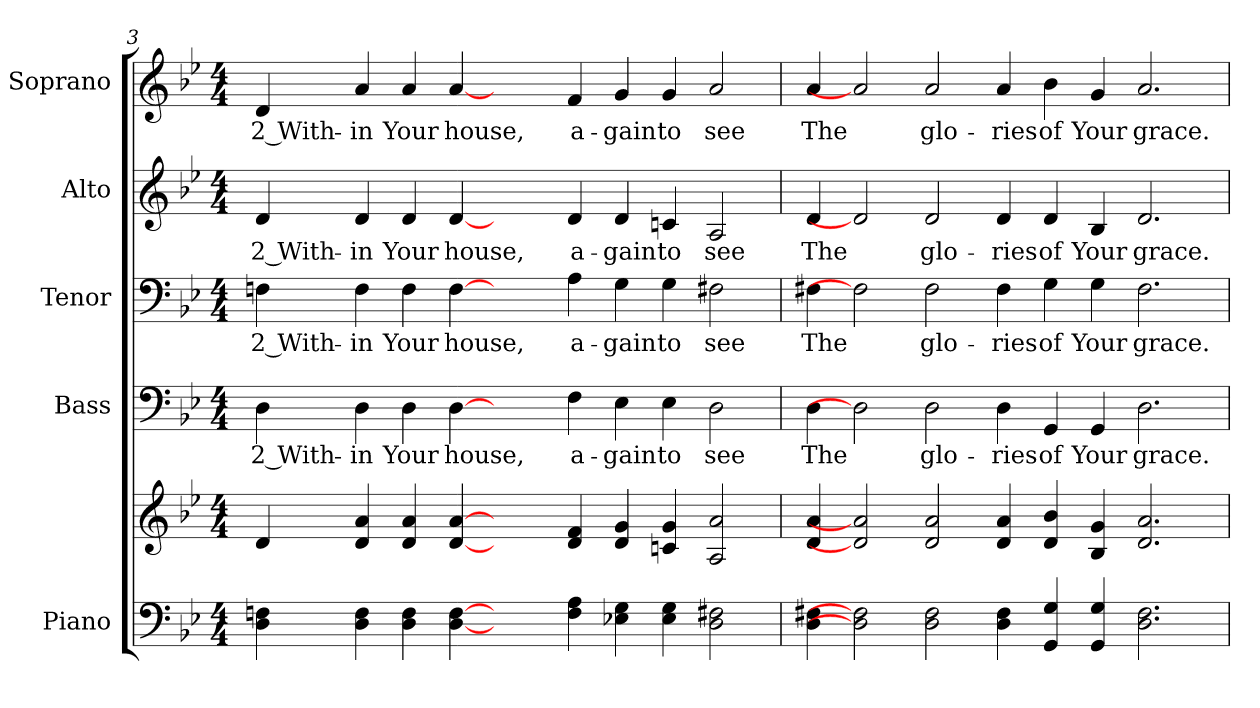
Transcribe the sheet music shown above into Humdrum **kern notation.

**kern	**kern	**kern	**text	**kern	**text	**kern	**text	**kern	**text
*part5	*part5	*part4	*part4	*part3	*part3	*part2	*part2	*part1	*part1
*staff6	*staff5	*staff4	*staff4	*staff3	*staff3	*staff2	*staff2	*staff1	*staff1
*I"Piano	*	*I"Bass	*	*I"Tenor	*	*I"Alto	*	*I"Soprano	*
*I'Pno.	*	*I'B.	*	*I'T.	*	*I'A.	*	*I'S.	*
!!LO:PB:g=z
*clefF4	*clefG2	*clefF4	*	*clefF4	*	*clefG2	*	*clefG2	*
*k[b-e-]	*k[b-e-]	*k[b-e-]	*	*k[b-e-]	*	*k[b-e-]	*	*k[b-e-]	*
*B-:	*B-:	*B-:	*	*B-:	*	*B-:	*	*B-:	*
*M4/4	*M4/4	*M4/4	*	*M4/4	*	*M4/4	*	*M4/4	*
=3	=3	=3	=3	=3	=3	=3	=3	=3	=3
!	!	!	!LO:LY:b:color=#000000	!	!	!	!	!	!
!	!	!	!	!	!LO:LY:b:color=#000000	!	!	!	!
!	!	!	!	!	!	!	!LO:LY:b:color=#000000	!	!
!	!	!	!	!	!	!	!	!	!LO:LY:b:color=#000000
4Di\ 4Fni	4di/	4Di\	2 With-	4Fni\	2 With-	4di/	2 With-	4di/	2 With-
!	!	!	!LO:LY:b:color=#000000	!	!	!	!	!	!
!	!	!	!	!	!LO:LY:b:color=#000000	!	!	!	!
!	!	!	!	!	!	!	!LO:LY:b:color=#000000	!	!
!	!	!	!	!	!	!	!	!	!LO:LY:b:color=#000000
4Di\ 4Fi	4di/ 4ai	4Di\	-in	4Fi\	-in	4di/	-in	4ai/	-in
!	!	!	!LO:LY:b:color=#000000	!	!	!	!	!	!
!	!	!	!	!	!LO:LY:b:color=#000000	!	!	!	!
!	!	!	!	!	!	!	!LO:LY:b:color=#000000	!	!
!	!	!	!	!	!	!	!	!	!LO:LY:b:color=#000000
4Di\ 4Fi	4di/ 4ai	4Di\	Your	4Fi\	Your	4di/	Your	4ai/	Your
!	!	!	!LO:LY:b:color=#000000	!	!	!	!	!	!
!	!	!	!	!	!LO:LY:b:color=#000000	!	!	!	!
!	!	!	!	!	!	!	!LO:LY:b:color=#000000	!	!
!	!	!	!	!	!	!	!	!	!LO:LY:b:color=#000000
[4Di\ [4Fi	[4di/ [4ai	[4Di\	house,	[4Fi\	house,	[4di/	house,	[4ai/	house,
2ryy	2ryy	2ryy	.	2ryy	.	2ryy	.	2ryy	.
!	!	!	!LO:LY:b:color=#000000	!	!	!	!	!	!
!	!	!	!	!	!LO:LY:b:color=#000000	!	!	!	!
!	!	!	!	!	!	!	!LO:LY:b:color=#000000	!	!
!	!	!	!	!	!	!	!	!	!LO:LY:b:color=#000000
4Fi\ 4Ai	4di/ 4fi	4Fi\	a-	4Ai\	a-	4di/	a-	4fi/	a-
!	!	!	!LO:LY:b:color=#000000	!	!	!	!	!	!
!	!	!	!	!	!LO:LY:b:color=#000000	!	!	!	!
!	!	!	!	!	!	!	!LO:LY:b:color=#000000	!	!
!	!	!	!	!	!	!	!	!	!LO:LY:b:color=#000000
4E-Xi\ 4Gi	4di/ 4gi	4E-i\	-gain	4Gi\	-gain	4di/	-gain	4gi/	-gain
!	!	!	!LO:LY:b:color=#000000	!	!	!	!	!	!
!	!	!	!	!	!LO:LY:b:color=#000000	!	!	!	!
!	!	!	!	!	!	!	!LO:LY:b:color=#000000	!	!
!	!	!	!	!	!	!	!	!	!LO:LY:b:color=#000000
4E-i\ 4Gi	4cni/ 4gi	4E-i\	to	4Gi\	to	4cni/	to	4gi/	to
!	!	!	!LO:LY:b:color=#000000	!	!	!	!	!	!
!	!	!	!	!	!LO:LY:b:color=#000000	!	!	!	!
!	!	!	!	!	!	!	!LO:LY:b:color=#000000	!	!
!	!	!	!	!	!	!	!	!	!LO:LY:b:color=#000000
2Di\ 2F#Xi	2Ai/ 2ai	2Di\	see	2F#Xi\	see	2Ai/	see	2ai/	see
=4	=4	=4	=4	=4	=4	=4	=4	=4	=4
!	!	!	!LO:LY:b:color=#000000	!	!	!	!	!	!
!	!	!	!	!	!LO:LY:b:color=#000000	!	!	!	!
!	!	!	!	!	!	!	!LO:LY:b:color=#000000	!	!
!	!	!	!	!	!	!	!	!	!LO:LY:b:color=#000000
4Di\ 4F#Xi	4di/ 4ai	4Di\	The	4F#Xi\	The	4di/	The	4ai/	The
2Di\] 2Fi]	2di/] 2ai]	2Di\]	.	2Fi\]	.	2di/]	.	2ai/]	.
!	!	!	!LO:LY:b:color=#000000	!	!	!	!	!	!
!	!	!	!	!	!LO:LY:b:color=#000000	!	!	!	!
!	!	!	!	!	!	!	!LO:LY:b:color=#000000	!	!
!	!	!	!	!	!	!	!	!	!LO:LY:b:color=#000000
2Di\ 2F#i	2di/ 2ai	2Di\	glo-	2F#i\	glo-	2di/	glo-	2ai/	glo-
!	!	!	!LO:LY:b:color=#000000	!	!	!	!	!	!
!	!	!	!	!	!LO:LY:b:color=#000000	!	!	!	!
!	!	!	!	!	!	!	!LO:LY:b:color=#000000	!	!
!	!	!	!	!	!	!	!	!	!LO:LY:b:color=#000000
4Di\ 4F#i	4di/ 4ai	4Di\	-ries	4F#i\	-ries	4di/	-ries	4ai/	-ries
!	!	!	!LO:LY:b:color=#000000	!	!	!	!	!	!
!	!	!	!	!	!LO:LY:b:color=#000000	!	!	!	!
!	!	!	!	!	!	!	!LO:LY:b:color=#000000	!	!
!	!	!	!	!	!	!	!	!	!LO:LY:b:color=#000000
4GGi/ 4Gi	4di/ 4b-i	4GGi/	of	4Gi\	of	4di/	of	4b-i\	of
!	!	!	!LO:LY:b:color=#000000	!	!	!	!	!	!
!	!	!	!	!	!LO:LY:b:color=#000000	!	!	!	!
!	!	!	!	!	!	!	!LO:LY:b:color=#000000	!	!
!	!	!	!	!	!	!	!	!	!LO:LY:b:color=#000000
4GGi/ 4Gi	4B-i/ 4gi	4GGi/	Your	4Gi\	Your	4B-i/	Your	4gi/	Your
!	!	!	!LO:LY:b:color=#000000	!	!	!	!	!	!
!	!	!	!	!	!LO:LY:b:color=#000000	!	!	!	!
!	!	!	!	!	!	!	!LO:LY:b:color=#000000	!	!
!	!	!	!	!	!	!	!	!	!LO:LY:b:color=#000000
2.Di\ 2.F#i	2.di/ 2.ai	2.Di\	grace.	2.F#i\	grace.	2.di/	grace.	2.ai/	grace.
=	=	=	=	=	=	=	=	=	=
*-	*-	*-	*-	*-	*-	*-	*-	*-	*-
